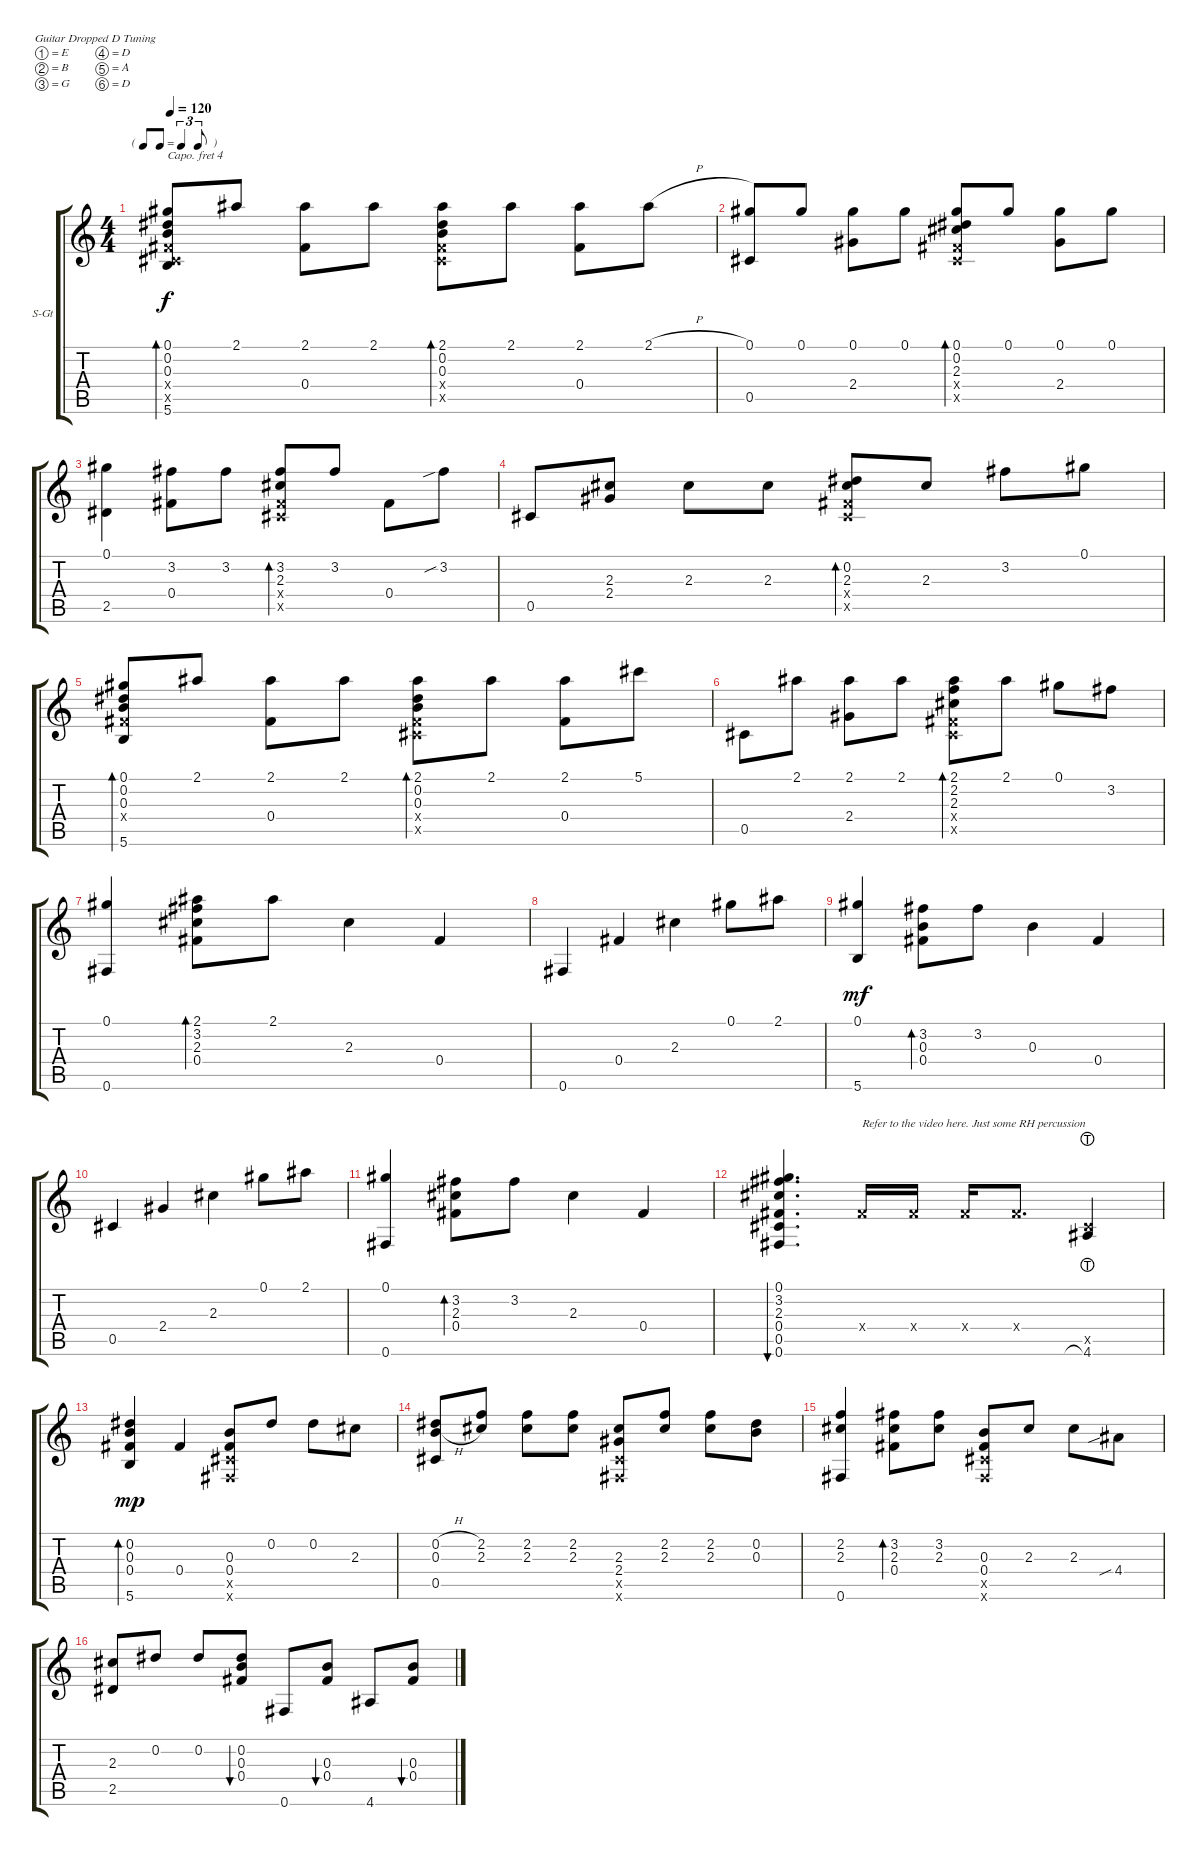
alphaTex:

\defaultSystemsLayout 4
\bracketExtendMode groupsimilarinstruments
\firstSystemTrackNameOrientation horizontal
\otherSystemsTrackNameOrientation horizontal
\track ("Guitar 1" "S-Gt") {instrument acousticguitarsteel}
\staff {score tabs}
\capo 4
\tuning (E4 B3 G3 D3 A2 D2)
\ts (4 4)
\tf triplet8th
\tempo 120
\clef g2
\ks c
(0.1 5.6 0.4{x} 0.3 0.2 0.5{x}).8{bd 30 dy f} 2.1.8 (2.1 0.4).8 2.1.8 (2.1 0.3 0.2 0.4{x} 0.5{x}).8{bd 30} 2.1.8 (0.4 2.1).8 2.1{h}.8 |
(0.5 0.1).8 0.1.8 (0.1 2.4).8 0.1.8 (0.1 2.3 0.2 0.4{x} 0.5{x}).8{bd 30} 0.1.8 (2.4 0.1).8 0.1.8 |
(2.5 0.1).4 (0.4 3.2).8 3.2.8 (3.2 2.3 0.4{x} 0.5{x}).8{bd 30} 3.2.8 0.4.8 3.2{sib}.8 |
0.5.8 (2.3 2.4).8 2.3.8 2.3.8 (0.5{x} 0.4{x} 2.3 0.2).8{bd 30} 2.3.8 3.2.8 0.1.8 |
(0.1 5.6 0.4{x} 0.3 0.2).8{bd 30} 2.1.8 (2.1 0.4).8 2.1.8 (2.1 0.3 0.2 0.4{x} 0.5{x}).8{bd 30} 2.1.8 (0.4 2.1).8 5.1.8 |
0.5.8 2.1.8 (2.1 2.4).8 2.1.8 (2.1 2.3 2.2 0.4{x} 0.5{x}).8{bd 30} 2.1.8 0.1.8 3.2.8 |
(0.1 0.6).4 (2.1 0.4 3.2 2.3).8{bd 30} 2.1.8 2.3.4 0.4.4 |
0.6.4 0.4.4 2.3.4 0.1.8 2.1.8 |
(0.1 5.6).4{dy mf} (3.2 0.3 0.4).8{bd 119} 3.2.8 0.3.4 0.4.4 |
0.5.4 2.4.4 2.3.4 0.1.8 2.1.8 |
(0.1 0.6).4 (3.2 2.3 0.4).8{bd 118} 3.2.8 2.3.4 0.4.4 |
(0.1 3.2 2.3 0.4 0.5 0.6).4{d bu 478} 0.4{x}.16{txt "Refer to the video here. Just some RH percussion"} 0.4{x}.16 0.4{x}.16 0.4{x}.8{d} (4.6{lht} 0.5{x}).4 |
(0.2 0.3 0.4 5.6).4{bd 240 dy mp} 0.4.4 (0.3 0.5{x} 0.6{x} 0.4).8 0.2.8 0.2.8 2.3.8 |
(0.2{h} 0.5 0.3{h}).8 (2.2 2.3).8 (2.2 2.3).8 (2.2 2.3).8 (2.4 0.5{x} 0.6{x} 2.3).8 (2.2 2.3).8 (2.2 2.3).8 (0.2 0.3).8 |
(2.2 2.3 0.6).4 (3.2 2.3 0.4).8{bd 240} (3.2 2.3).8 (0.4 0.6{x} 0.5{x} 0.3).8 2.3.8 2.3.8 4.4{sib}.8 |
(2.3 2.5).8 0.2.8 0.2.8 (0.2 0.3 0.4).8{bu 119} 0.6.8 (0.3 0.4).8{bu 118} 4.6.8 (0.4 0.3).8{bu 117}
